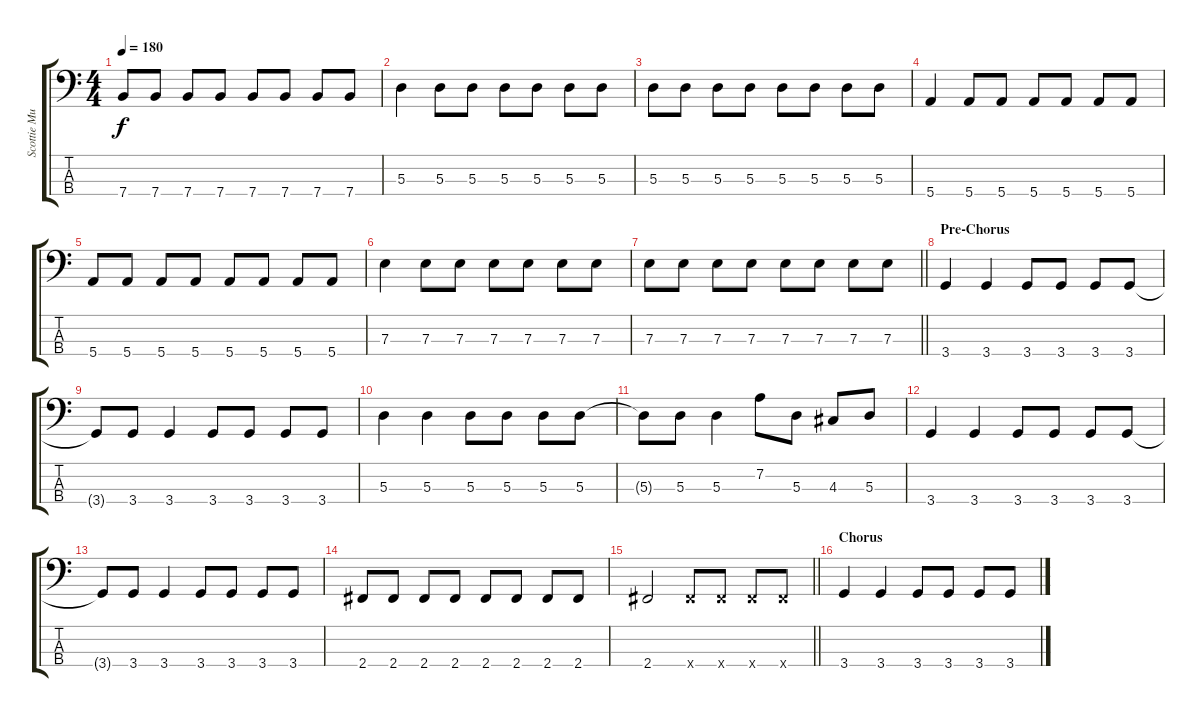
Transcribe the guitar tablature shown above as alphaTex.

\track ("Scottie Murphy - Bass" "Scottie Mu") {instrument electricbasspick}
\staff {score tabs}
\tuning (G2 D2 A1 E1) {hide}
\ts (4 4)
\tempo 180
\clef f4
\ks c
7.4.8{dy f} 7.4.8 7.4.8 7.4.8 7.4.8 7.4.8 7.4.8 7.4.8 |
5.3.4 5.3.8 5.3.8 5.3.8 5.3.8 5.3.8 5.3.8 |
5.3.8 5.3.8 5.3.8 5.3.8 5.3.8 5.3.8 5.3.8 5.3.8 |
5.4.4 5.4.8 5.4.8 5.4.8 5.4.8 5.4.8 5.4.8 |
5.4.8 5.4.8 5.4.8 5.4.8 5.4.8 5.4.8 5.4.8 5.4.8 |
7.3.4 7.3.8 7.3.8 7.3.8 7.3.8 7.3.8 7.3.8 |
\barLineRight lightlight
7.3.8 7.3.8 7.3.8 7.3.8 7.3.8 7.3.8 7.3.8 7.3.8 |
\section ("" "Pre-Chorus")
3.4.4 3.4.4 3.4.8 3.4.8 3.4.8 3.4.8 |
3.4{t}.8 3.4.8 3.4.4 3.4.8 3.4.8 3.4.8 3.4.8 |
5.3.4 5.3.4 5.3.8 5.3.8 5.3.8 5.3.8 |
5.3{t}.8 5.3.8 5.3.4 7.2.8 5.3.8 4.3.8 5.3.8 |
3.4.4 3.4.4 3.4.8 3.4.8 3.4.8 3.4.8 |
3.4{t}.8 3.4.8 3.4.4 3.4.8 3.4.8 3.4.8 3.4.8 |
2.4.8 2.4.8 2.4.8 2.4.8 2.4.8 2.4.8 2.4.8 2.4.8 |
\barLineRight lightlight
2.4.2 2.4{x}.8 2.4{x}.8 2.4{x}.8 2.4{x}.8 |
\section ("" "Chorus")
3.4.4 3.4.4 3.4.8 3.4.8 3.4.8 3.4.8
